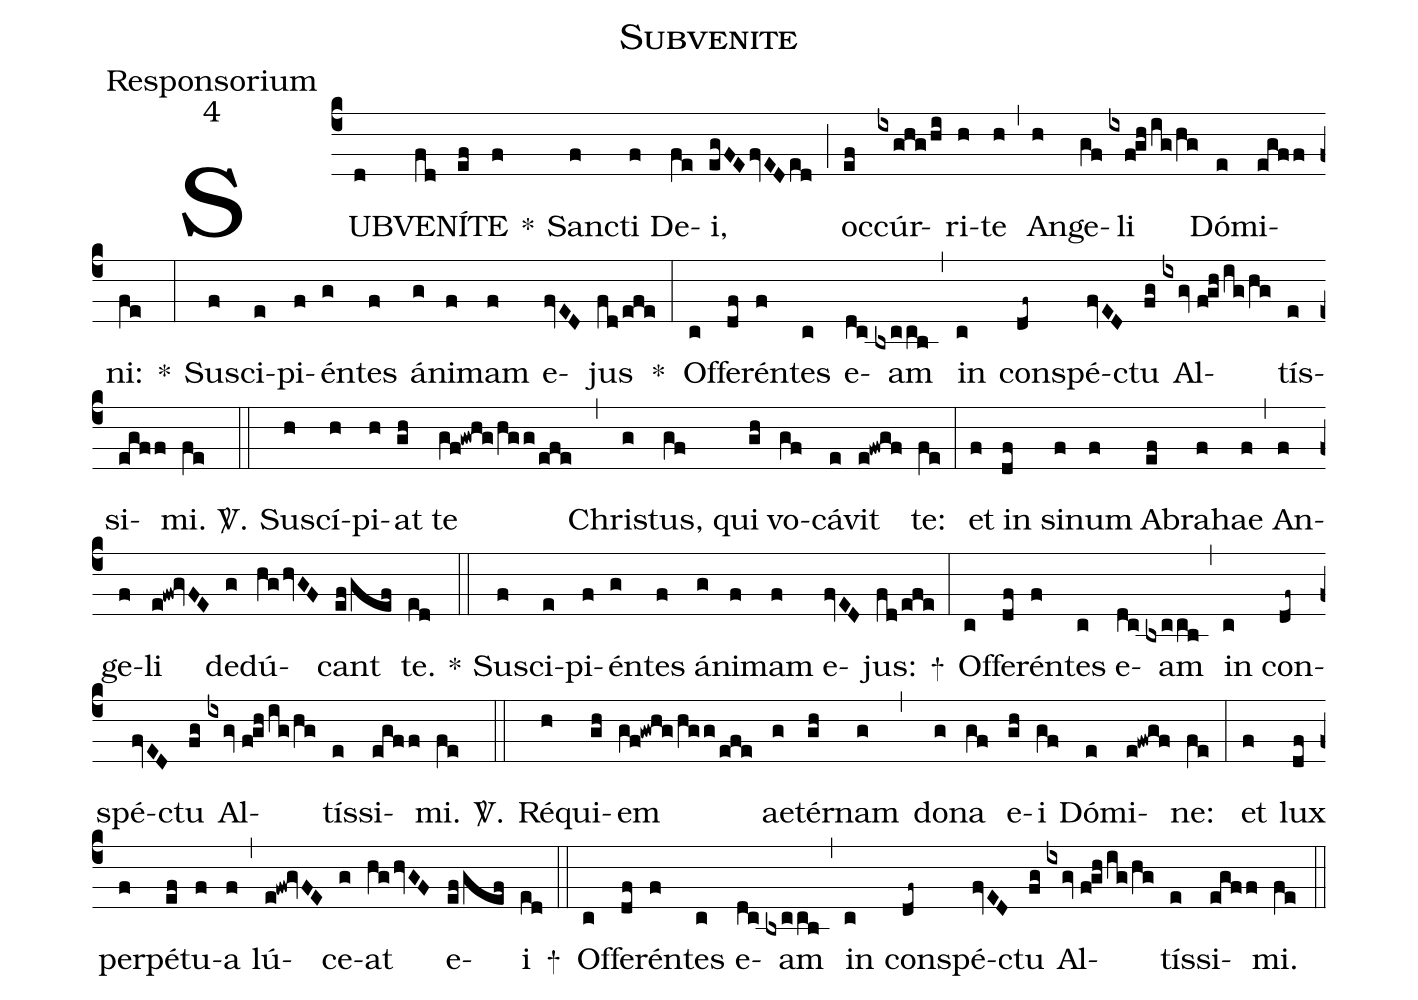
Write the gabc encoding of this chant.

name:Subvenite;
office-part:Responsorium;
mode:4;
%%
(c4) SUB(d)VE(fd)NÍ(ef)TE(f) *() Sanc(f)ti(f) De(fe)i,(egFEfvEDed) (;) oc(ef)cúr(ixghg/hi)ri(h)te(h) (,) An(h)ge(gf)li(ixf!gh/ig/hg) Dó(e)mi(egff)ni:(fe) *(:) Su(f)sci(e)pi(f)én(g)tes(f) á(g)ni(f)mam(f) e(fvED)jus(fd/efe) *(:) Of(c)fe(df)rén(f)tes(c) e(dc)am(bxccb) (,) in(c) con(df~)spé(fvED)ctu(fg) Al(ixgv//f!gh/ig/hg)tís(e)si(egff)mi.(fe) <sp>V/</sp>.(::) Su(h)scí(h)pi(h)at(gh) te(gf!gwhg/hgg/efe) (,) Chri(g)stus,(gf) qui(gh) vo(gf)cá(e)vit(e!fwgf) te:(fe) (:) et(f) in(df) si(f)num(f) A(ef)bra(f)hae(f) (,) An(f)ge(f)li(e!fw!gvFE) de(g)dú(hghvGF)cant(ef/gef) te.(ed) *(::) Su(f)sci(e)pi(f)én(g)tes(f) á(g)ni(f)mam(f) e(fvED)jus:(fd/efe) +(:) Of(c)fe(df)rén(f)tes(c) e(dc)am(bxccb) (,) in(c) con(df~)spé(fvED)ctu(fg) Al(ixgv//f!gh/ig/hg)tís(e)si(egff)mi.(fe) <sp>V/</sp>.(::) Ré(h)qui(gh)em(gf!gwhg/hgg/efe) ae(g)tér(gh)nam(g) (,) do(g)na(gf) e(gh)i(gf) Dó(e)mi(e!fwgf)ne:(fe) (:) et(f) lux(df) per(f)pé(ef)tu(f)a(f) (,) lú(e!fw!gvFE)ce(g)at(hghvGF) e(ef/gef)i(ed) +(::) Of(c)fe(df)rén(f)tes(c) e(dc)am(bxccb) (,) in(c) con(df~)spé(fvED)ctu(fg) Al(ixgv//f!gh/ig/hg)tís(e)si(egff)mi.(fe) (::)
